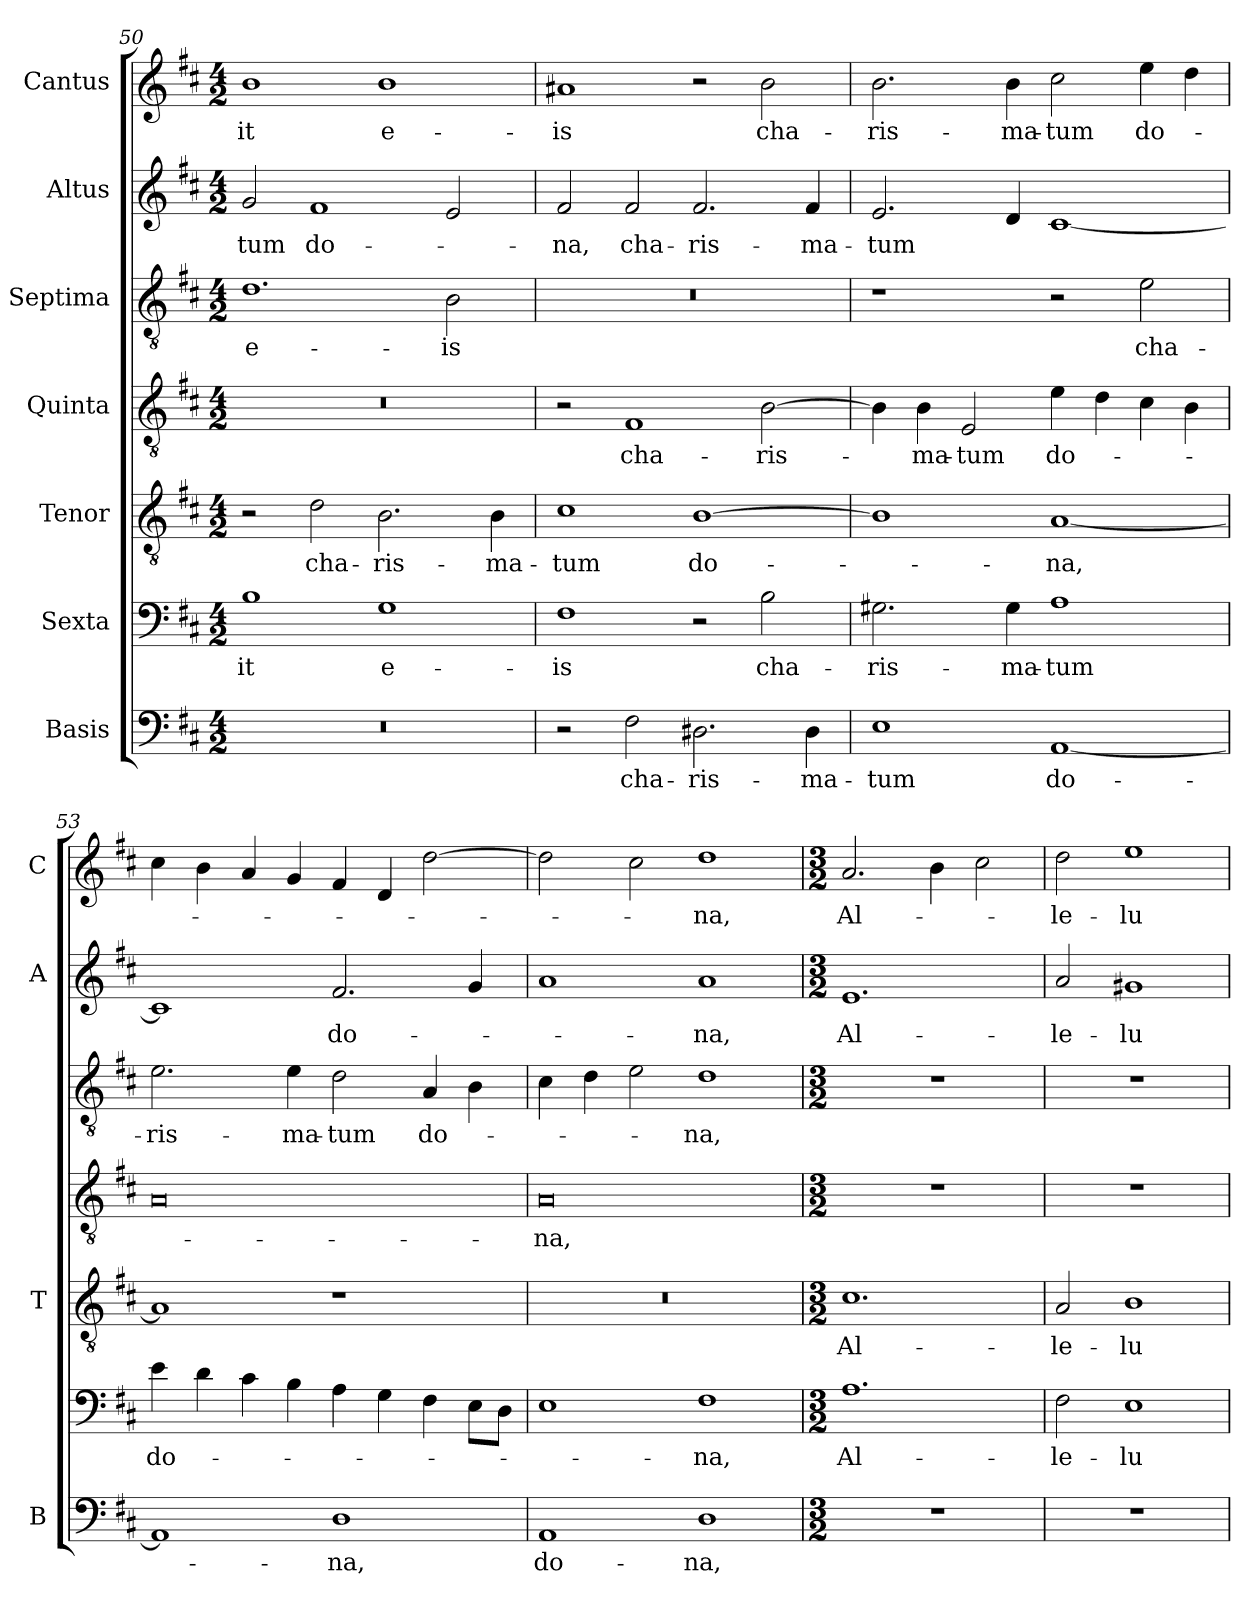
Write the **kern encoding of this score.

**kern	**text	**kern	**text	**kern	**text	**kern	**text	**kern	**text	**kern	**text	**kern	**text
*part7	*part7	*part6	*part6	*part5	*part5	*part4	*part4	*part3	*part3	*part2	*part2	*part1	*part1
*staff7	*staff7	*staff6	*staff6	*staff5	*staff5	*staff4	*staff4	*staff3	*staff3	*staff2	*staff2	*staff1	*staff1
*I"Basis	*	*I"Sexta	*	*I"Tenor	*	*I"Quinta	*	*I"Septima	*	*I"Altus	*	*I"Cantus	*
*I'B	*	*	*	*I'T	*	*	*	*	*	*I'A	*	*I'C	*
*clefF4	*	*clefF4	*	*clefGv2	*	*clefGv2	*	*clefGv2	*	*clefG2	*	*clefG2	*
*k[f#c#]	*	*k[f#c#]	*	*k[f#c#]	*	*k[f#c#]	*	*k[f#c#]	*	*k[f#c#]	*	*k[f#c#]	*
*D:	*	*D:	*	*D:	*	*D:	*	*D:	*	*D:	*	*D:	*
*M4/2	*	*M4/2	*	*M4/2	*	*M4/2	*	*M4/2	*	*M4/2	*	*M4/2	*
=50	=50	=50	=50	=50	=50	=50	=50	=50	=50	=50	=50	=50	=50
!	!	!	!LO:LY:b	!	!	!	!	!	!LO:LY:b	!	!LO:LY:b	!	!LO:LY:b
0r	.	1B	-it	2r	.	0r	.	1.d	e-	2g/	-tum	1b	-it
!	!	!	!	!	!LO:LY:b	!	!	!	!	!	!LO:LY:b	!	!
.	.	.	.	2d\	cha-	.	.	.	.	1f#	do-	.	.
!	!	!	!LO:LY:b	!	!LO:LY:b	!	!	!	!	!	!	!	!LO:LY:b
.	.	1G	e-	2.B\	-ris-	.	.	.	.	.	.	1b	e-
!	!	!	!	!	!	!	!	!	!LO:LY:b	!	!	!	!
.	.	.	.	.	.	.	.	2B\	-is	2e/	.	.	.
!	!	!	!	!	!LO:LY:b	!	!	!	!	!	!	!	!
.	.	.	.	4B\	-ma-	.	.	.	.	.	.	.	.
=51	=51	=51	=51	=51	=51	=51	=51	=51	=51	=51	=51	=51	=51
!	!	!	!LO:LY:b	!	!LO:LY:b	!	!	!	!	!	!LO:LY:b	!	!LO:LY:b
2r	.	1F#	-is	1c#	-tum	2r	.	0r	.	2f#/	-na,	1a#X	-is
!	!LO:LY:b	!	!	!	!	!	!LO:LY:b	!	!	!	!LO:LY:b	!	!
2F#\	cha-	.	.	.	.	1F#	cha-	.	.	2f#/	cha-	.	.
!	!LO:LY:b	!	!	!	!LO:LY:b	!	!	!	!	!	!LO:LY:b	!	!
2.D#X\	-ris-	2r	.	[1B	do-	.	.	.	.	2.f#/	-ris-	2r	.
!	!	!	!LO:LY:b	!	!	!	!LO:LY:b	!	!	!	!	!	!LO:LY:b
.	.	2B\	cha-	.	.	[2B\	-ris-	.	.	.	.	2b\	cha-
!	!LO:LY:b	!	!	!	!	!	!	!	!	!	!LO:LY:b	!	!
4D#\	-ma-	.	.	.	.	.	.	.	.	4f#/	-ma-	.	.
=52	=52	=52	=52	=52	=52	=52	=52	=52	=52	=52	=52	=52	=52
!	!LO:LY:b	!	!LO:LY:b	!	!	!	!	!	!	!	!LO:LY:b	!	!LO:LY:b
1E	-tum	2.G#X\	-ris-	1B]	.	4B\]	.	1r	.	2.e/	-tum	2.b\	-ris-
!	!	!	!	!	!	!	!LO:LY:b	!	!	!	!	!	!
.	.	.	.	.	.	4B\	-ma-	.	.	.	.	.	.
!	!	!	!	!	!	!	!LO:LY:b	!	!	!	!	!	!
.	.	.	.	.	.	2E/	-tum	.	.	.	.	.	.
!	!	!	!LO:LY:b	!	!	!	!	!	!	!	!	!	!LO:LY:b
.	.	4G#\	-ma-	.	.	.	.	.	.	4d/	.	4b\	-ma-
!	!LO:LY:b	!	!LO:LY:b	!	!LO:LY:b	!	!LO:LY:b	!	!	!	!	!	!LO:LY:b
[1AA	do-	1A	-tum	[1A	-na,	4e\	do-	2r	.	[1c#	.	2cc#\	-tum
.	.	.	.	.	.	4d\	.	.	.	.	.	.	.
!	!	!	!	!	!	!	!	!	!LO:LY:b	!	!	!	!LO:LY:b
.	.	.	.	.	.	4c#\	.	2e\	cha-	.	.	4ee\	do-
.	.	.	.	.	.	4B\	.	.	.	.	.	4dd\	.
!!LO:LB:g=z
=53	=53	=53	=53	=53	=53	=53	=53	=53	=53	=53	=53	=53	=53
!	!	!	!LO:LY:b	!	!	!	!	!	!LO:LY:b	!	!	!	!
1AA]	.	4e\	do-	1A]	.	0A	.	2.e\	-ris-	1c#]	.	4cc#\	.
.	.	4d\	.	.	.	.	.	.	.	.	.	4b\	.
.	.	4c#\	.	.	.	.	.	.	.	.	.	4a/	.
!	!	!	!	!	!	!	!	!	!LO:LY:b	!	!	!	!
.	.	4B\	.	.	.	.	.	4e\	-ma-	.	.	4g/	.
!	!LO:LY:b	!	!	!	!	!	!	!	!LO:LY:b	!	!LO:LY:b	!	!
1D	-na,	4A\	.	1r	.	.	.	2d\	-tum	2.f#/	do-	4f#/	.
.	.	4G\	.	.	.	.	.	.	.	.	.	4d/	.
!	!	!	!	!	!	!	!	!	!LO:LY:b	!	!	!	!
.	.	4F#\	.	.	.	.	.	4A/	do-	.	.	[2dd\	.
.	.	8E\L	.	.	.	.	.	4B\	.	4g/	.	.	.
.	.	8D\J	.	.	.	.	.	.	.	.	.	.	.
=54	=54	=54	=54	=54	=54	=54	=54	=54	=54	=54	=54	=54	=54
!	!LO:LY:b	!	!	!	!	!	!LO:LY:b	!	!	!	!	!	!
1AA	do-	1E	.	0r	.	0A	-na,	4c#\	.	1a	.	2dd\]	.
.	.	.	.	.	.	.	.	4d\	.	.	.	.	.
.	.	.	.	.	.	.	.	2e\	.	.	.	2cc#\	.
!	!LO:LY:b	!	!LO:LY:b	!	!	!	!	!	!LO:LY:b	!	!LO:LY:b	!	!LO:LY:b
1D	-na,	1F#	-na,	.	.	.	.	1d	-na,	1a	-na,	1dd	-na,
=55	=55	=55	=55	=55	=55	=55	=55	=55	=55	=55	=55	=55	=55
*M3/2	*	*M3/2	*	*M3/2	*	*M3/2	*	*M3/2	*	*M3/2	*	*M3/2	*
!	!	!	!LO:LY:b	!	!LO:LY:b	!	!	!	!	!	!LO:LY:b	!	!LO:LY:b
1.r	.	1.A	Al-	1.c#	Al-	1.r	.	1.r	.	1.e	Al-	2.a/	Al-
.	.	.	.	.	.	.	.	.	.	.	.	4b\	.
.	.	.	.	.	.	.	.	.	.	.	.	2cc#\	.
=56	=56	=56	=56	=56	=56	=56	=56	=56	=56	=56	=56	=56	=56
!	!	!	!LO:LY:b	!	!LO:LY:b	!	!	!	!	!	!LO:LY:b	!	!LO:LY:b
1.r	.	2F#\	-le-	2A/	-le-	1.r	.	1.r	.	2a/	-le-	2dd\	-le-
!	!	!	!LO:LY:b	!	!LO:LY:b	!	!	!	!	!	!LO:LY:b	!	!LO:LY:b
.	.	1E	-lu-	1B	-lu-	.	.	.	.	1g#X	-lu-	1ee	-lu-
=	=	=	=	=	=	=	=	=	=	=	=	=	=
*-	*-	*-	*-	*-	*-	*-	*-	*-	*-	*-	*-	*-	*-
